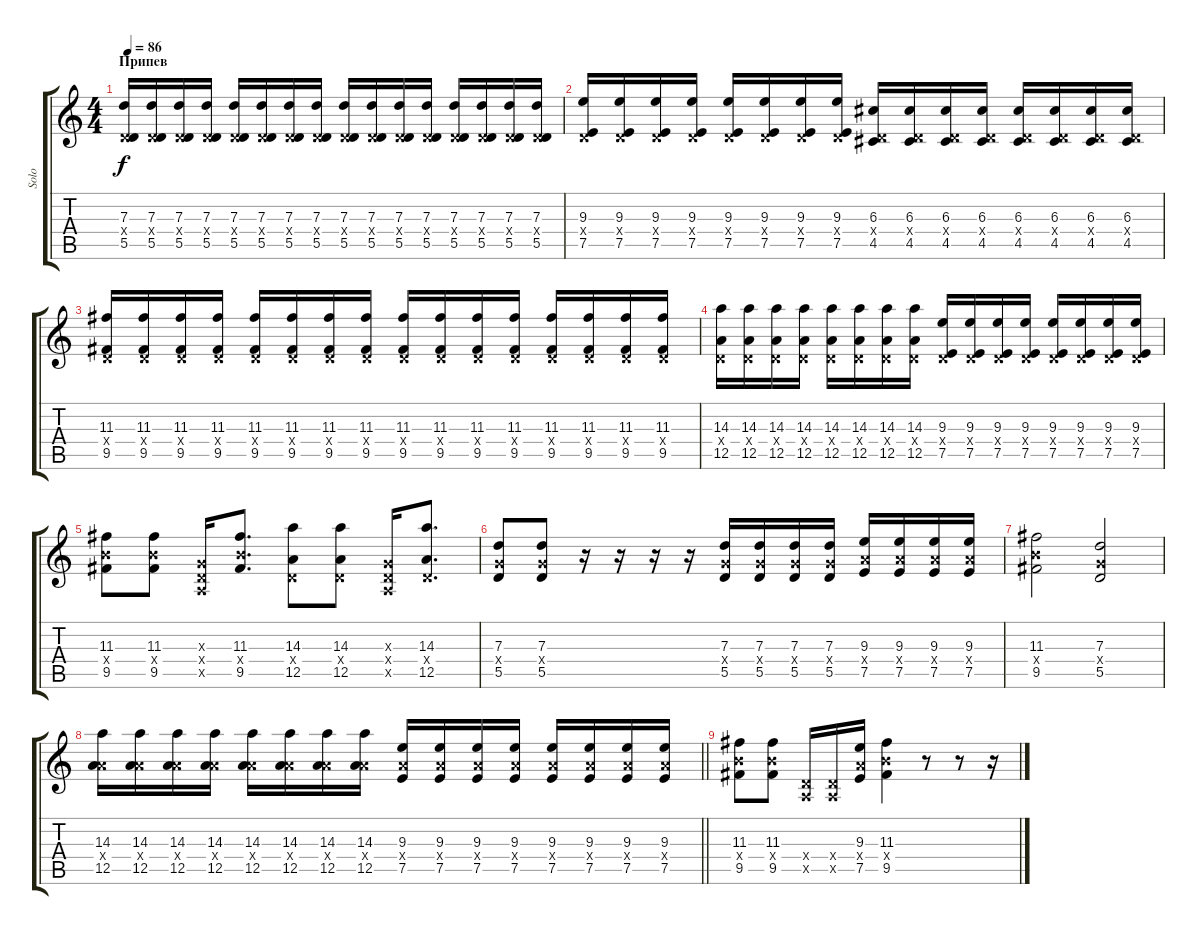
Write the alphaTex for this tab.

\track ("Solo" "Solo") {instrument overdrivenguitar}
\staff {score tabs}
\tuning (E4 B3 G3 D3 A2 E2) {hide}
\ts (4 4)
\section ("" "Припев")
\tempo 86
\clef g2
\ks c
(7.3 0.4{x} 5.5).16{dy f} (7.3 0.4{x} 5.5).16 (7.3 0.4{x} 5.5).16 (7.3 0.4{x} 5.5).16 (7.3 0.4{x} 5.5).16 (7.3 0.4{x} 5.5).16 (7.3 0.4{x} 5.5).16 (7.3 0.4{x} 5.5).16 (7.3 0.4{x} 5.5).16 (7.3 0.4{x} 5.5).16 (7.3 0.4{x} 5.5).16 (7.3 0.4{x} 5.5).16 (7.3 0.4{x} 5.5).16 (7.3 0.4{x} 5.5).16 (7.3 0.4{x} 5.5).16 (7.3 0.4{x} 5.5).16 |
(9.3 0.4{x} 7.5).16 (9.3 0.4{x} 7.5).16 (9.3 0.4{x} 7.5).16 (9.3 0.4{x} 7.5).16 (9.3 0.4{x} 7.5).16 (9.3 0.4{x} 7.5).16 (9.3 0.4{x} 7.5).16 (9.3 0.4{x} 7.5).16 (6.3 0.4{x} 4.5).16 (6.3 0.4{x} 4.5).16 (6.3 0.4{x} 4.5).16 (6.3 0.4{x} 4.5).16 (6.3 0.4{x} 4.5).16 (6.3 0.4{x} 4.5).16 (6.3 0.4{x} 4.5).16 (6.3 0.4{x} 4.5).16 |
(11.3 0.4{x} 9.5).16 (11.3 0.4{x} 9.5).16 (11.3 0.4{x} 9.5).16 (11.3 0.4{x} 9.5).16 (11.3 0.4{x} 9.5).16 (11.3 0.4{x} 9.5).16 (11.3 0.4{x} 9.5).16 (11.3 0.4{x} 9.5).16 (11.3 0.4{x} 9.5).16 (11.3 0.4{x} 9.5).16 (11.3 0.4{x} 9.5).16 (11.3 0.4{x} 9.5).16 (11.3 0.4{x} 9.5).16 (11.3 0.4{x} 9.5).16 (11.3 0.4{x} 9.5).16 (11.3 0.4{x} 9.5).16 |
(14.3 0.4{x} 12.5).16 (14.3 0.4{x} 12.5).16 (14.3 0.4{x} 12.5).16 (14.3 0.4{x} 12.5).16 (14.3 0.4{x} 12.5).16 (14.3 0.4{x} 12.5).16 (14.3 0.4{x} 12.5).16 (14.3 0.4{x} 12.5).16 (9.3 0.4{x} 7.5).16 (9.3 0.4{x} 7.5).16 (9.3 0.4{x} 7.5).16 (9.3 0.4{x} 7.5).16 (9.3 0.4{x} 7.5).16 (9.3 0.4{x} 7.5).16 (9.3 0.4{x} 7.5).16 (9.3 0.4{x} 7.5).16 |
(11.3 9.4{x} 9.5).8 (11.3 9.4{x} 9.5).8 (0.3{x} 0.4{x} 0.5{x}).16 (11.3 9.4{x} 9.5).8{d} (14.3 0.4{x} 12.5).8 (14.3 0.4{x} 12.5).8 (0.3{x} 0.4{x} 0.5{x}).16 (14.3 0.4{x} 12.5).8{d} |
(7.3 5.4{x} 5.5).8 (7.3 5.4{x} 5.5).8 r.16 r.16 r.16 r.16 (7.3 5.4{x} 5.5).16 (7.3 5.4{x} 5.5).16 (7.3 5.4{x} 5.5).16 (7.3 5.4{x} 5.5).16 (9.3 7.4{x} 7.5).16 (9.3 7.4{x} 7.5).16 (9.3 7.4{x} 7.5).16 (9.3 7.4{x} 7.5).16 |
(11.3 9.4{x} 9.5).2 (7.3 5.4{x} 5.5).2 |
\barLineRight lightlight
(14.3 7.4{x} 12.5).16 (14.3 7.4{x} 12.5).16 (14.3 7.4{x} 12.5).16 (14.3 7.4{x} 12.5).16 (14.3 7.4{x} 12.5).16 (14.3 7.4{x} 12.5).16 (14.3 7.4{x} 12.5).16 (14.3 7.4{x} 12.5).16 (9.3 7.4{x} 7.5).16 (9.3 7.4{x} 7.5).16 (9.3 7.4{x} 7.5).16 (9.3 7.4{x} 7.5).16 (9.3 7.4{x} 7.5).16 (9.3 7.4{x} 7.5).16 (9.3 7.4{x} 7.5).16 (9.3 7.4{x} 7.5).16 |
(11.3 9.4{x} 9.5).8 (11.3 9.4{x} 9.5).8 (0.4{x} 0.5{x}).16 (0.4{x} 0.5{x}).16 (9.3 7.4{x} 7.5).16 (11.3 9.4{x} 9.5).4 r.8 r.8 r.16
